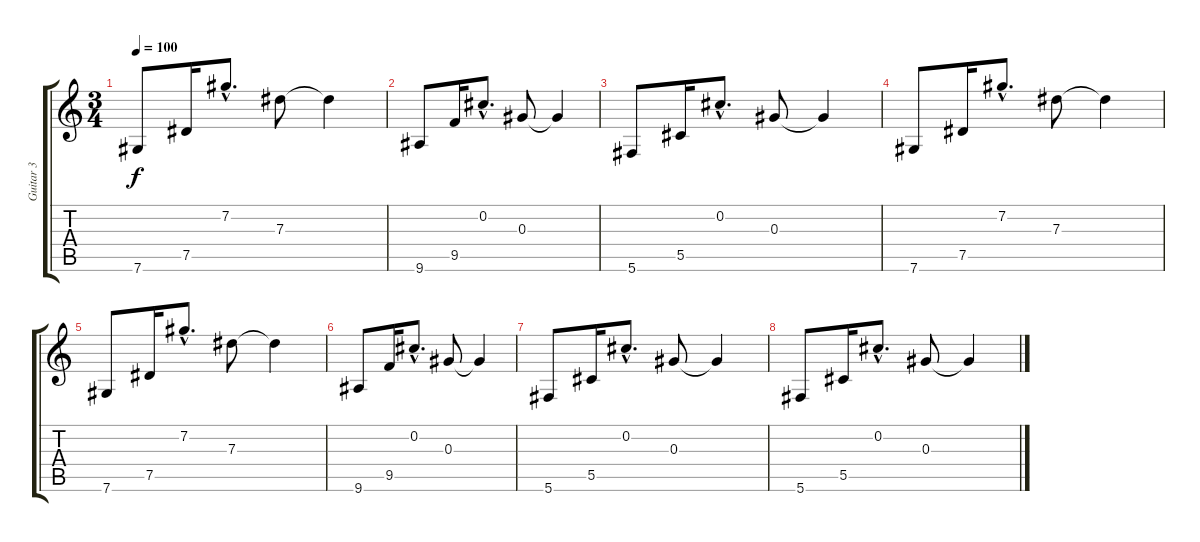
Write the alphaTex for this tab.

\track ("Guitar 3" "Guitar 3") {instrument acousticguitarsteel}
\staff {score tabs}
\tuning (Db4 Db4 Ab3 Db3 Ab2 Db2) {hide}
\ts (3 4)
\tempo 100
\clef g2
\ks c
7.6.8{dy f} 7.5.16 7.2{hac}.8{d} 7.3.8 7.3{t}.4 |
9.6.8 9.5.16 0.2{hac}.8{d} 0.3.8 0.3{t}.4 |
5.6.8 5.5.16 0.2{hac}.8{d} 0.3.8 0.3{t}.4 |
7.6.8 7.5.16 7.2{hac}.8{d} 7.3.8 7.3{t}.4 |
7.6.8 7.5.16 7.2{hac}.8{d} 7.3.8 7.3{t}.4 |
9.6.8 9.5.16 0.2{hac}.8{d} 0.3.8 0.3{t}.4 |
5.6.8 5.5.16 0.2{hac}.8{d} 0.3.8 0.3{t}.4 |
5.6.8 5.5.16 0.2{hac}.8{d} 0.3.8 0.3{t}.4
